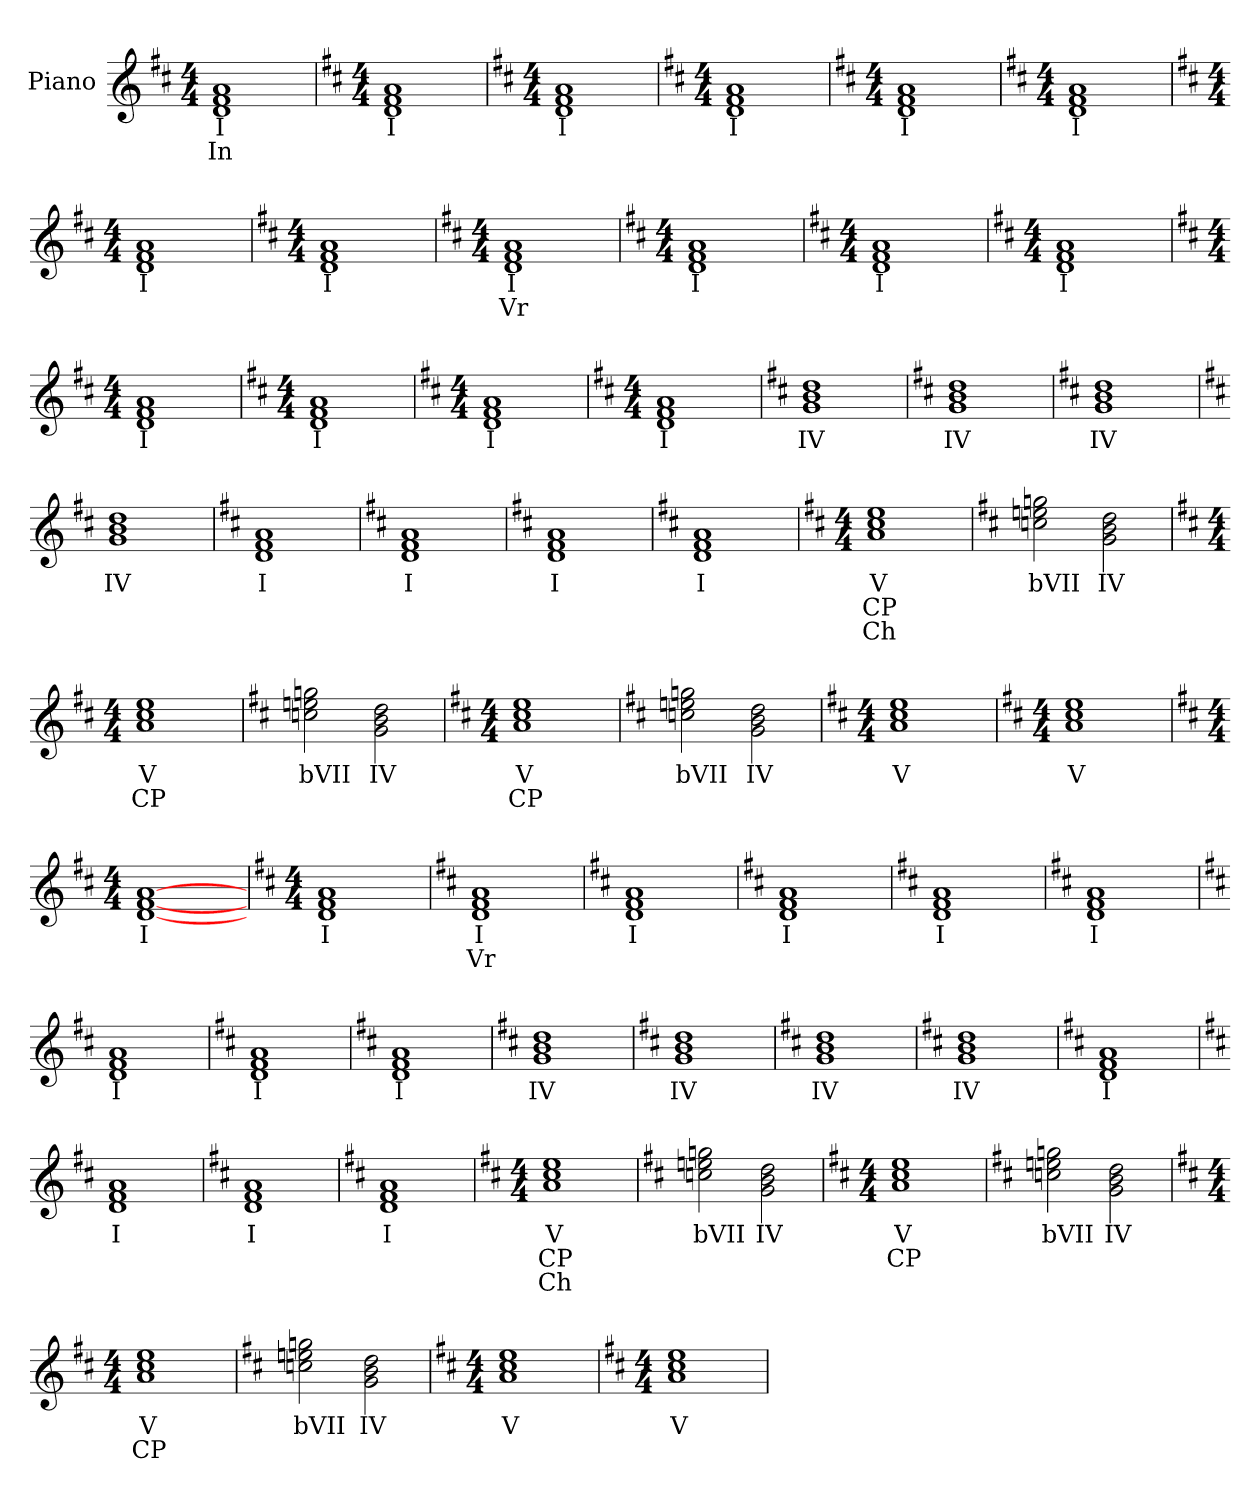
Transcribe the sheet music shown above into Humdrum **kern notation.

**kern	**text	**text	**text
*part1	*part1	*part1	*part1
*staff1	*staff1	*staff1	*staff1
*I"Piano	*	*	*
*I'Pno	*	*	*
*k[f#c#]	*	*	*
*D:	*	*	*
*M4/4	*	*	*
=	=	=	=
1d 1f# 1a	I	In	.
=	=	=	=
*k[f#c#]	*	*	*
*D:	*	*	*
*M4/4	*	*	*
1d 1f# 1a	I	.	.
=	=	=	=
*k[f#c#]	*	*	*
*D:	*	*	*
*M4/4	*	*	*
1d 1f# 1a	I	.	.
=	=	=	=
*k[f#c#]	*	*	*
*D:	*	*	*
*M4/4	*	*	*
1d 1f# 1a	I	.	.
=	=	=	=
*k[f#c#]	*	*	*
*D:	*	*	*
*M4/4	*	*	*
1d 1f# 1a	I	.	.
=	=	=	=
*k[f#c#]	*	*	*
*D:	*	*	*
*M4/4	*	*	*
1d 1f# 1a	I	.	.
=	=	=	=
*k[f#c#]	*	*	*
*D:	*	*	*
*M4/4	*	*	*
1d 1f# 1a	I	.	.
=	=	=	=
*k[f#c#]	*	*	*
*D:	*	*	*
*M4/4	*	*	*
1d 1f# 1a	I	.	.
=	=	=	=
*k[f#c#]	*	*	*
*D:	*	*	*
*M4/4	*	*	*
1d 1f# 1a	I	Vr	.
=	=	=	=
*k[f#c#]	*	*	*
*D:	*	*	*
*M4/4	*	*	*
1d 1f# 1a	I	.	.
=	=	=	=
*k[f#c#]	*	*	*
*D:	*	*	*
*M4/4	*	*	*
1d 1f# 1a	I	.	.
=	=	=	=
*k[f#c#]	*	*	*
*D:	*	*	*
*M4/4	*	*	*
1d 1f# 1a	I	.	.
=	=	=	=
*k[f#c#]	*	*	*
*D:	*	*	*
*M4/4	*	*	*
1d 1f# 1a	I	.	.
=	=	=	=
*k[f#c#]	*	*	*
*D:	*	*	*
*M4/4	*	*	*
1d 1f# 1a	I	.	.
=	=	=	=
*k[f#c#]	*	*	*
*D:	*	*	*
*M4/4	*	*	*
1d 1f# 1a	I	.	.
=	=	=	=
*k[f#c#]	*	*	*
*D:	*	*	*
*M4/4	*	*	*
1d 1f# 1a	I	.	.
=	=	=	=
*k[f#c#]	*	*	*
*D:	*	*	*
1g 1b 1dd	IV	.	.
=	=	=	=
*k[f#c#]	*	*	*
*D:	*	*	*
1g 1b 1dd	IV	.	.
=	=	=	=
*k[f#c#]	*	*	*
*D:	*	*	*
1g 1b 1dd	IV	.	.
=	=	=	=
*k[f#c#]	*	*	*
*D:	*	*	*
1g 1b 1dd	IV	.	.
=	=	=	=
*k[f#c#]	*	*	*
*D:	*	*	*
1d 1f# 1a	I	.	.
=	=	=	=
*k[f#c#]	*	*	*
*D:	*	*	*
1d 1f# 1a	I	.	.
=	=	=	=
*k[f#c#]	*	*	*
*D:	*	*	*
1d 1f# 1a	I	.	.
=	=	=	=
*k[f#c#]	*	*	*
*D:	*	*	*
1d 1f# 1a	I	.	.
=	=	=	=
*k[f#c#]	*	*	*
*D:	*	*	*
*M4/4	*	*	*
1a 1cc# 1ee	V	CP	Ch
=	=	=	=
*k[f#c#]	*	*	*
*D:	*	*	*
2ccn 2een 2ggn	bVII	.	.
2g 2b 2dd	IV	.	.
=	=	=	=
*k[f#c#]	*	*	*
*D:	*	*	*
*M4/4	*	*	*
1a 1cc# 1ee	V	CP	.
=	=	=	=
*k[f#c#]	*	*	*
*D:	*	*	*
2ccn 2een 2ggn	bVII	.	.
2g 2b 2dd	IV	.	.
=	=	=	=
*k[f#c#]	*	*	*
*D:	*	*	*
*M4/4	*	*	*
1a 1cc# 1ee	V	CP	.
=	=	=	=
*k[f#c#]	*	*	*
*D:	*	*	*
2ccn 2een 2ggn	bVII	.	.
2g 2b 2dd	IV	.	.
=	=	=	=
*k[f#c#]	*	*	*
*D:	*	*	*
*M4/4	*	*	*
1a 1cc# 1ee	V	.	.
=	=	=	=
*k[f#c#]	*	*	*
*D:	*	*	*
*M4/4	*	*	*
1a 1cc# 1ee	V	.	.
=	=	=	=
*k[f#c#]	*	*	*
*D:	*	*	*
*M4/4	*	*	*
[1d [1f# [1a	I	.	.
=	=	=	=
*k[f#c#]	*	*	*
*D:	*	*	*
*M4/4	*	*	*
1d 1f# 1a	I	.	.
=	=	=	=
*k[f#c#]	*	*	*
*D:	*	*	*
1d 1f# 1a	I	Vr	.
=	=	=	=
*k[f#c#]	*	*	*
*D:	*	*	*
1d 1f# 1a	I	.	.
=	=	=	=
*k[f#c#]	*	*	*
*D:	*	*	*
1d 1f# 1a	I	.	.
=	=	=	=
*k[f#c#]	*	*	*
*D:	*	*	*
1d 1f# 1a	I	.	.
=	=	=	=
*k[f#c#]	*	*	*
*D:	*	*	*
1d 1f# 1a	I	.	.
=	=	=	=
*k[f#c#]	*	*	*
*D:	*	*	*
1d 1f# 1a	I	.	.
=	=	=	=
*k[f#c#]	*	*	*
*D:	*	*	*
1d 1f# 1a	I	.	.
=	=	=	=
*k[f#c#]	*	*	*
*D:	*	*	*
1d 1f# 1a	I	.	.
=	=	=	=
*k[f#c#]	*	*	*
*D:	*	*	*
1g 1b 1dd	IV	.	.
=	=	=	=
*k[f#c#]	*	*	*
*D:	*	*	*
1g 1b 1dd	IV	.	.
=	=	=	=
*k[f#c#]	*	*	*
*D:	*	*	*
1g 1b 1dd	IV	.	.
=	=	=	=
*k[f#c#]	*	*	*
*D:	*	*	*
1g 1b 1dd	IV	.	.
=	=	=	=
*k[f#c#]	*	*	*
*D:	*	*	*
1d 1f# 1a	I	.	.
=	=	=	=
*k[f#c#]	*	*	*
*D:	*	*	*
1d 1f# 1a	I	.	.
=	=	=	=
*k[f#c#]	*	*	*
*D:	*	*	*
1d 1f# 1a	I	.	.
=	=	=	=
*k[f#c#]	*	*	*
*D:	*	*	*
1d 1f# 1a	I	.	.
=	=	=	=
*k[f#c#]	*	*	*
*D:	*	*	*
*M4/4	*	*	*
1a 1cc# 1ee	V	CP	Ch
=	=	=	=
*k[f#c#]	*	*	*
*D:	*	*	*
2ccn 2een 2ggn	bVII	.	.
2g 2b 2dd	IV	.	.
=	=	=	=
*k[f#c#]	*	*	*
*D:	*	*	*
*M4/4	*	*	*
1a 1cc# 1ee	V	CP	.
=	=	=	=
*k[f#c#]	*	*	*
*D:	*	*	*
2ccn 2een 2ggn	bVII	.	.
2g 2b 2dd	IV	.	.
=	=	=	=
*k[f#c#]	*	*	*
*D:	*	*	*
*M4/4	*	*	*
1a 1cc# 1ee	V	CP	.
=	=	=	=
*k[f#c#]	*	*	*
*D:	*	*	*
2ccn 2een 2ggn	bVII	.	.
2g 2b 2dd	IV	.	.
=	=	=	=
*k[f#c#]	*	*	*
*D:	*	*	*
*M4/4	*	*	*
1a 1cc# 1ee	V	.	.
=	=	=	=
*k[f#c#]	*	*	*
*D:	*	*	*
*M4/4	*	*	*
1a 1cc# 1ee	V	.	.
=	=	=	=
*-	*-	*-	*-
